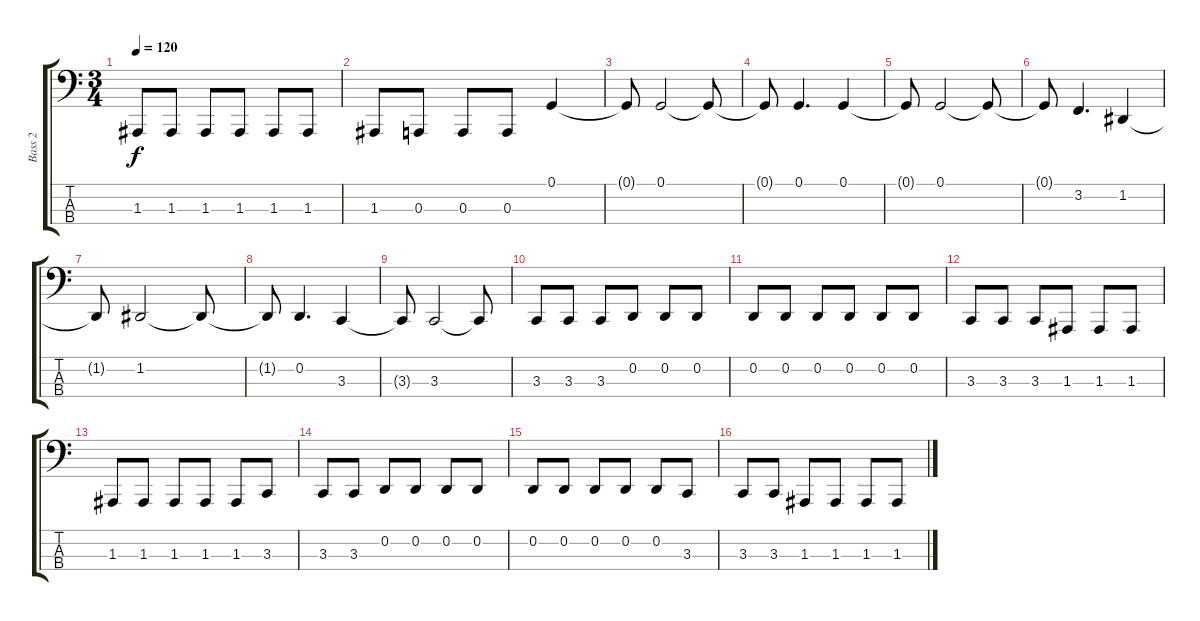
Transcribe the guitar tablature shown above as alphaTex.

\track ("Bass 2" "Bass 2") {instrument synthbrass2}
\staff {score tabs}
\tuning (G2 D2 A1 E1) {hide}
\ts (3 4)
\tempo 120
\clef f4
\ks c
1.3.8{dy f} 1.3.8 1.3.8 1.3.8 1.3.8 1.3.8 |
1.3.8 0.3.8 0.3.8 0.3.8 0.1.4 |
0.1{t}.8 0.1.2 0.1{t}.8 |
0.1{t}.8 0.1.4{d} 0.1.4 |
0.1{t}.8 0.1.2 0.1{t}.8 |
0.1{t}.8 3.2.4{d} 1.2.4 |
1.2{t}.8 1.2.2 1.2{t}.8 |
1.2{t}.8 0.2.4{d} 3.3.4 |
3.3{t}.8 3.3.2 3.3{t}.8 |
3.3.8 3.3.8 3.3.8 0.2.8 0.2.8 0.2.8 |
0.2.8 0.2.8 0.2.8 0.2.8 0.2.8 0.2.8 |
3.3.8 3.3.8 3.3.8 1.3.8 1.3.8 1.3.8 |
1.3.8 1.3.8 1.3.8 1.3.8 1.3.8 3.3.8 |
3.3.8 3.3.8 0.2.8 0.2.8 0.2.8 0.2.8 |
0.2.8 0.2.8 0.2.8 0.2.8 0.2.8 3.3.8 |
3.3.8 3.3.8 1.3.8 1.3.8 1.3.8 1.3.8
